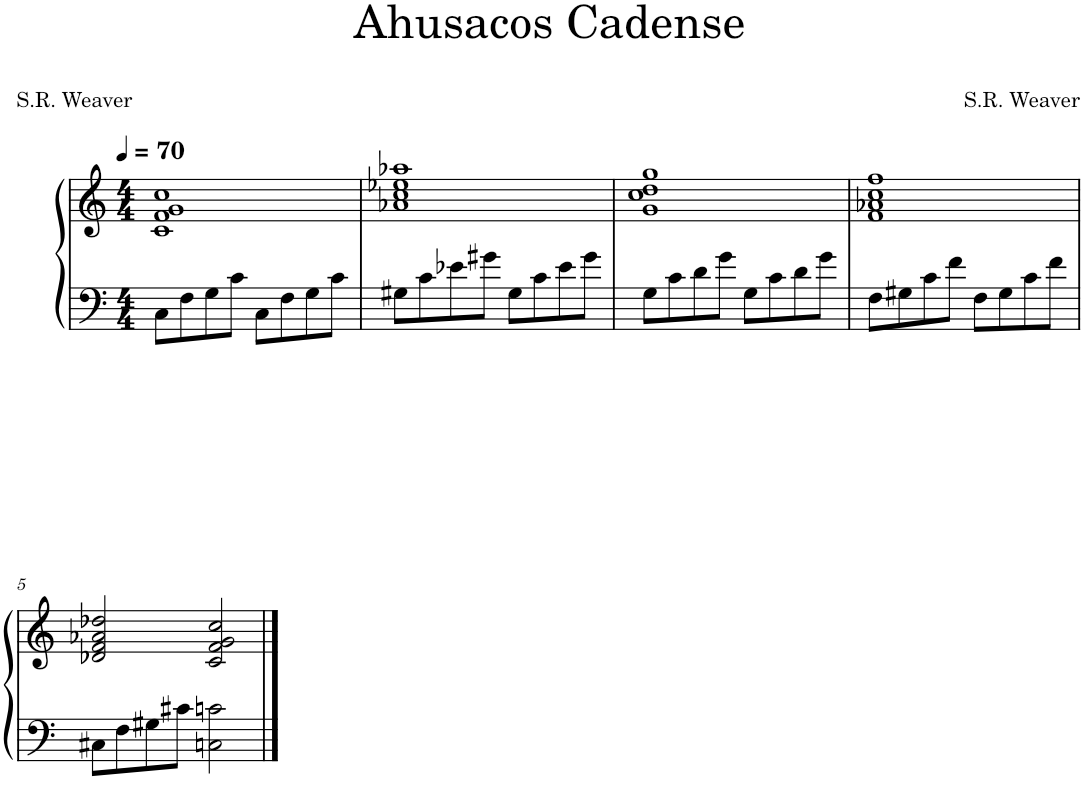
**kern	**kern
*part1	*part1
*staff2	*staff1
*I"Piano	*
*I'Pno.	*
*clefF4	*clefG2
*k[]	*k[]
*M4/4	*M4/4
*MM70	*MM70
=1	=1
8C\L	1c 1f 1g 1cc
8F\	.
8G\	.
8c\J	.
8C\L	.
8F\	.
8G\	.
8c\J	.
=2	=2
8G#X\L	1a-X 1cc 1ee-X 1aa-X
8c\	.
8e-X\	.
8g#X\J	.
8G#\L	.
8c\	.
8e-\	.
8g#\J	.
=3	=3
8G\L	1g 1cc 1dd 1gg
8c\	.
8d\	.
8g\J	.
8G\L	.
8c\	.
8d\	.
8g\J	.
=4	=4
8F\L	1f 1a-X 1cc 1ff
8G#X\	.
8c\	.
8f\J	.
8F\L	.
8G#\	.
8c\	.
8f\J	.
!!LO:LB:g=z
=5	=5
8C#X\L	2d-X/ 2f/ 2a-X/ 2dd-X/
8F\	.
8G#X\	.
8c#X\J	.
2Cn\ 2cn\	2c/ 2f/ 2g/ 2cc/
==	==
*-	*-
